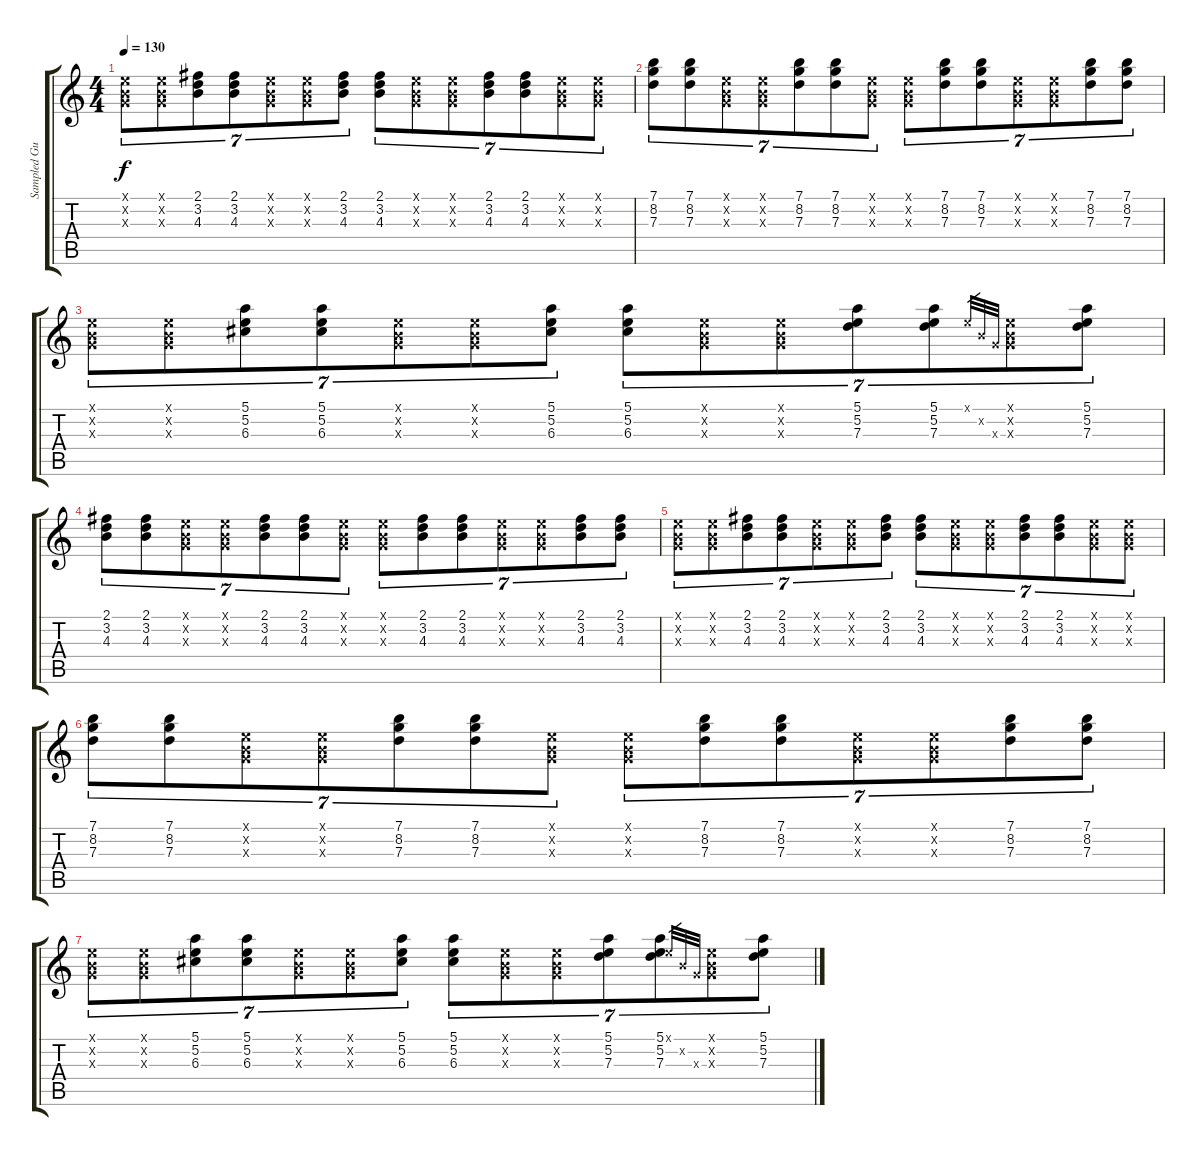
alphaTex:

\track ("Sampled Guitar" "Sampled Gu") {instrument acousticguitarnylon}
\staff {score tabs}
\tuning (E4 B3 G3 D3 A2 E2) {hide}
\ts (4 4)
\tempo 130
\clef g2
\ks c
(0.1{x} 0.2{x} 0.3{x}).8{tu (7 4) dy f} (0.1{x} 0.2{x} 0.3{x}).8{tu (7 4)} (2.1 3.2 4.3).8{tu (7 4)} (2.1 3.2 4.3).8{tu (7 4)} (0.1{x} 0.2{x} 0.3{x}).8{tu (7 4)} (0.1{x} 0.2{x} 0.3{x}).8{tu (7 4)} (2.1 3.2 4.3).8{tu (7 4)} (2.1 3.2 4.3).8{tu (7 4)} (0.1{x} 0.2{x} 0.3{x}).8{tu (7 4)} (0.1{x} 0.2{x} 0.3{x}).8{tu (7 4)} (2.1 3.2 4.3).8{tu (7 4)} (2.1 3.2 4.3).8{tu (7 4)} (0.1{x} 0.2{x} 0.3{x}).8{tu (7 4)} (0.1{x} 0.2{x} 0.3{x}).8{tu (7 4)} |
(7.1 8.2 7.3).8{tu (7 4)} (7.1 8.2 7.3).8{tu (7 4)} (0.1{x} 0.2{x} 0.3{x}).8{tu (7 4)} (0.1{x} 0.2{x} 0.3{x}).8{tu (7 4)} (7.1 8.2 7.3).8{tu (7 4)} (7.1 8.2 7.3).8{tu (7 4)} (0.1{x} 0.2{x} 0.3{x}).8{tu (7 4)} (0.1{x} 0.2{x} 0.3{x}).8{tu (7 4)} (7.1 8.2 7.3).8{tu (7 4)} (7.1 8.2 7.3).8{tu (7 4)} (0.1{x} 0.2{x} 0.3{x}).8{tu (7 4)} (0.1{x} 0.2{x} 0.3{x}).8{tu (7 4)} (7.1 8.2 7.3).8{tu (7 4)} (7.1 8.2 7.3).8{tu (7 4)} |
(0.1{x} 0.2{x} 0.3{x}).8{tu (7 4)} (0.1{x} 0.2{x} 0.3{x}).8{tu (7 4)} (5.1 5.2 6.3).8{tu (7 4)} (5.1 5.2 6.3).8{tu (7 4)} (0.1{x} 0.2{x} 0.3{x}).8{tu (7 4)} (0.1{x} 0.2{x} 0.3{x}).8{tu (7 4)} (5.1 5.2 6.3).8{tu (7 4)} (5.1 5.2 6.3).8{tu (7 4)} (0.1{x} 0.2{x} 0.3{x}).8{tu (7 4)} (0.1{x} 0.2{x} 0.3{x}).8{tu (7 4)} (5.1 5.2 7.3).8{tu (7 4)} (5.1 5.2 7.3).8{tu (7 4)} 0.1{x}.32{gr} 0.2{x}.32{gr} 0.3{x}.32{gr} (0.1{x} 0.2{x} 0.3{x}).8{tu (7 4)} (5.1 5.2 7.3).8{tu (7 4)} |
(2.1 3.2 4.3).8{tu (7 4)} (2.1 3.2 4.3).8{tu (7 4)} (0.1{x} 0.2{x} 0.3{x}).8{tu (7 4)} (0.1{x} 0.2{x} 0.3{x}).8{tu (7 4)} (2.1 3.2 4.3).8{tu (7 4)} (2.1 3.2 4.3).8{tu (7 4)} (0.1{x} 0.2{x} 0.3{x}).8{tu (7 4)} (0.1{x} 0.2{x} 0.3{x}).8{tu (7 4)} (2.1 3.2 4.3).8{tu (7 4)} (2.1 3.2 4.3).8{tu (7 4)} (0.1{x} 0.2{x} 0.3{x}).8{tu (7 4)} (0.1{x} 0.2{x} 0.3{x}).8{tu (7 4)} (2.1 3.2 4.3).8{tu (7 4)} (2.1 3.2 4.3).8{tu (7 4)} |
(0.1{x} 0.2{x} 0.3{x}).8{tu (7 4)} (0.1{x} 0.2{x} 0.3{x}).8{tu (7 4)} (2.1 3.2 4.3).8{tu (7 4)} (2.1 3.2 4.3).8{tu (7 4)} (0.1{x} 0.2{x} 0.3{x}).8{tu (7 4)} (0.1{x} 0.2{x} 0.3{x}).8{tu (7 4)} (2.1 3.2 4.3).8{tu (7 4)} (2.1 3.2 4.3).8{tu (7 4)} (0.1{x} 0.2{x} 0.3{x}).8{tu (7 4)} (0.1{x} 0.2{x} 0.3{x}).8{tu (7 4)} (2.1 3.2 4.3).8{tu (7 4)} (2.1 3.2 4.3).8{tu (7 4)} (0.1{x} 0.2{x} 0.3{x}).8{tu (7 4)} (0.1{x} 0.2{x} 0.3{x}).8{tu (7 4)} |
(7.1 8.2 7.3).8{tu (7 4)} (7.1 8.2 7.3).8{tu (7 4)} (0.1{x} 0.2{x} 0.3{x}).8{tu (7 4)} (0.1{x} 0.2{x} 0.3{x}).8{tu (7 4)} (7.1 8.2 7.3).8{tu (7 4)} (7.1 8.2 7.3).8{tu (7 4)} (0.1{x} 0.2{x} 0.3{x}).8{tu (7 4)} (0.1{x} 0.2{x} 0.3{x}).8{tu (7 4)} (7.1 8.2 7.3).8{tu (7 4)} (7.1 8.2 7.3).8{tu (7 4)} (0.1{x} 0.2{x} 0.3{x}).8{tu (7 4)} (0.1{x} 0.2{x} 0.3{x}).8{tu (7 4)} (7.1 8.2 7.3).8{tu (7 4)} (7.1 8.2 7.3).8{tu (7 4)} |
(0.1{x} 0.2{x} 0.3{x}).8{tu (7 4)} (0.1{x} 0.2{x} 0.3{x}).8{tu (7 4)} (5.1 5.2 6.3).8{tu (7 4)} (5.1 5.2 6.3).8{tu (7 4)} (0.1{x} 0.2{x} 0.3{x}).8{tu (7 4)} (0.1{x} 0.2{x} 0.3{x}).8{tu (7 4)} (5.1 5.2 6.3).8{tu (7 4)} (5.1 5.2 6.3).8{tu (7 4)} (0.1{x} 0.2{x} 0.3{x}).8{tu (7 4)} (0.1{x} 0.2{x} 0.3{x}).8{tu (7 4)} (5.1 5.2 7.3).8{tu (7 4)} (5.1 5.2 7.3).8{tu (7 4)} 0.1{x}.32{gr} 0.2{x}.32{gr} 0.3{x}.32{gr} (0.1{x} 0.2{x} 0.3{x}).8{tu (7 4)} (5.1 5.2 7.3).8{tu (7 4)}
